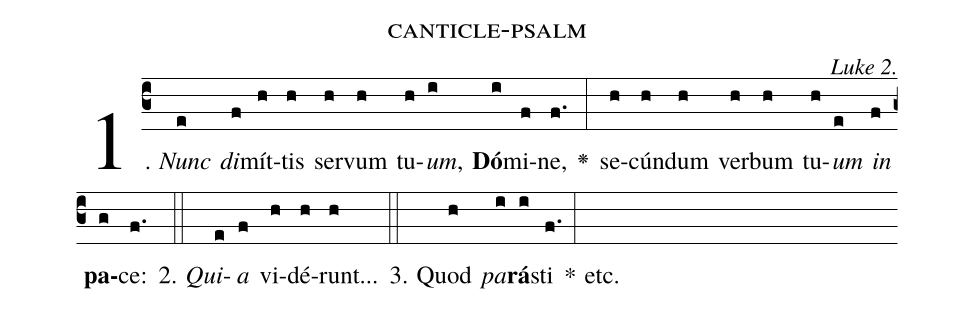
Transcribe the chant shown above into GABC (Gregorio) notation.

name: canticle-psalm;
commentary: Luke 2.;
%%
(c3)1. <i>Nunc</i>(e) <i>di</i>(f)mít(h)tis(h) ser(h)vum(h) tu(h)<i>um</i>,(i) <b>Dó</b>(i)mi(f)ne,(f.) <v>\greheightstar</v>(:) se(h)cún(h)dum(h) ver(h)bum(h) tu(h)<i>um</i>(e) <i>in</i>(f) <b>pa</b>(g)ce:(f.) (::)
2. <i>Qui</i>(e)<i>a</i>(f) vi(h)dé(h)runt...(h) (::)
3. Quod(h) <i>pa</i>(i)<b>rá</b>(i)sti(f.) *(:) etc.()
